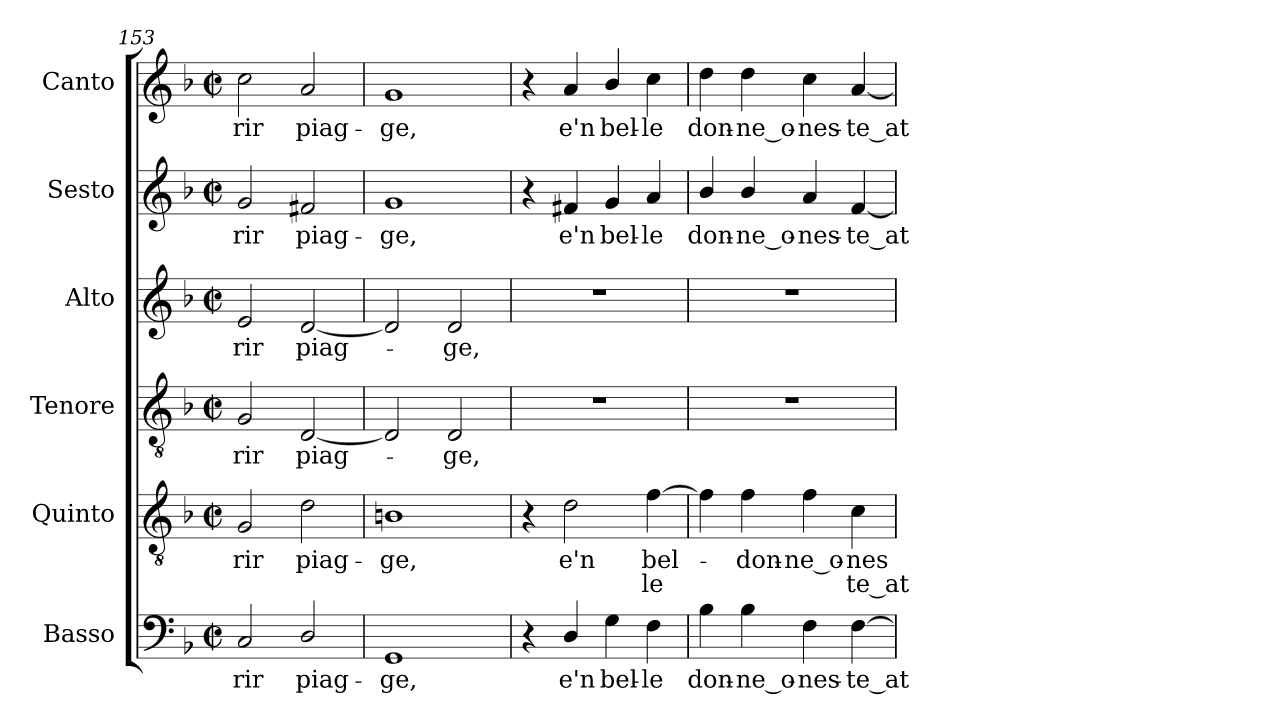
**kern	**text	**kern	**text	**text	**kern	**text	**kern	**text	**kern	**text	**kern	**text
*part6	*part6	*part5	*part5	*part5	*part4	*part4	*part3	*part3	*part2	*part2	*part1	*part1
*staff6	*staff6	*staff5	*staff5	*staff5	*staff4	*staff4	*staff3	*staff3	*staff2	*staff2	*staff1	*staff1
*I"Basso	*	*I"Quinto	*	*	*I"Tenore	*	*I"Alto	*	*I"Sesto	*	*I"Canto	*
*I'B.	*	*	*	*	*I'T.	*	*I'A.	*	*I'S.	*	*	*
*clefF4	*	*clefGv2	*	*	*clefGv2	*	*clefG2	*	*clefG2	*	*clefG2	*
*	*	*ITrd7c12	*	*	*ITrd7c12	*	*	*	*	*	*	*
*k[b-]	*	*k[b-]	*	*	*k[b-]	*	*k[b-]	*	*k[b-]	*	*k[b-]	*
*F:	*	*F:	*	*	*F:	*	*F:	*	*F:	*	*F:	*
*M2/2	*	*M2/2	*	*	*M2/2	*	*M2/2	*	*M2/2	*	*M2/2	*
*met(c|)	*	*met(c|)	*	*	*met(c|)	*	*met(c|)	*	*met(c|)	*	*met(c|)	*
=153	=153	=153	=153	=153	=153	=153	=153	=153	=153	=153	=153	=153
!	!LO:LY:b:color=#000000	!	!	!	!	!	!	!	!	!	!	!
!	!	!	!LO:LY:b:color=#000000	!	!	!	!	!	!	!	!	!
!	!	!	!	!	!	!LO:LY:b:color=#000000	!	!	!	!	!	!
!	!	!	!	!	!	!	!	!LO:LY:b:color=#000000	!	!	!	!
!	!	!	!	!	!	!	!	!	!	!LO:LY:b:color=#000000	!	!
!	!	!	!	!	!	!	!	!	!	!	!	!LO:LY:b:color=#000000
2Ci/	-rir	2GGi/	-rir	.	2GGi/	-rir	2ei/	-rir	2gi/	-rir	2cci\	-rir
!	!LO:LY:b:color=#000000	!	!	!	!	!	!	!	!	!	!	!
!	!	!	!LO:LY:b:color=#000000	!	!	!	!	!	!	!	!	!
!	!	!	!	!	!	!LO:LY:b:color=#000000	!	!	!	!	!	!
!	!	!	!	!	!	!	!	!LO:LY:b:color=#000000	!	!	!	!
!	!	!	!	!	!	!	!	!	!	!LO:LY:b:color=#000000	!	!
!	!	!	!	!	!	!	!	!	!	!	!	!LO:LY:b:color=#000000
2Di/	piag-	2Di\	piag-	.	[2DDi/	piag-	[2di/	piag-	2f#Xi/	piag-	2ai/	piag-
=154	=154	=154	=154	=154	=154	=154	=154	=154	=154	=154	=154	=154
!	!LO:LY:b:color=#000000	!	!	!	!	!	!	!	!	!	!	!
!	!	!	!LO:LY:b:color=#000000	!	!	!	!	!	!	!	!	!
!	!	!	!	!	!	!	!	!	!	!LO:LY:b:color=#000000	!	!
!	!	!	!	!	!	!	!	!	!	!	!	!LO:LY:b:color=#000000
1GGi	-ge,	1BBni	-ge,	.	2DDi/]	.	2di/]	.	1gi	-ge,	1gi	-ge,
!	!	!	!	!	!	!LO:LY:b:color=#000000	!	!	!	!	!	!
!	!	!	!	!	!	!	!	!LO:LY:b:color=#000000	!	!	!	!
.	.	.	.	.	2DDi/	-ge,	2di/	-ge,	.	.	.	.
!!LO:PB:g=z
=155	=155	=155	=155	=155	=155	=155	=155	=155	=155	=155	=155	=155
4r	.	4r	.	.	1r	.	1r	.	4r	.	4r	.
!	!LO:LY:b:color=#000000	!	!	!	!	!	!	!	!	!	!	!
!	!	!	!LO:LY:b:color=#000000	!	!	!	!	!	!	!	!	!
!	!	!	!	!	!	!	!	!	!	!LO:LY:b:color=#000000	!	!
!	!	!	!	!	!	!	!	!	!	!	!	!LO:LY:b:color=#000000
4Di/	e'n	2Di\	e'n	.	.	.	.	.	4f#Xi/	e'n	4ai/	e'n
!	!LO:LY:b:color=#000000	!	!	!	!	!	!	!	!	!	!	!
!	!	!	!	!	!	!	!	!	!	!LO:LY:b:color=#000000	!	!
!	!	!	!	!	!	!	!	!	!	!	!	!LO:LY:b:color=#000000
4Gi\	bel-	.	.	.	.	.	.	.	4gi/	bel-	4b-i/	bel-
!	!LO:LY:b:color=#000000	!	!	!	!	!	!	!	!	!	!	!
!	!	!	!LO:LY:b:color=#000000	!LO:LY:b:color=#000000	!	!	!	!	!	!	!	!
!	!	!	!	!	!	!	!	!	!	!LO:LY:b:color=#000000	!	!
!	!	!	!	!	!	!	!	!	!	!	!	!LO:LY:b:color=#000000
4Fi\	-le	[4Fi\	bel-	-le	.	.	.	.	4ai/	-le	4cci\	-le
=156	=156	=156	=156	=156	=156	=156	=156	=156	=156	=156	=156	=156
!	!LO:LY:b:color=#000000	!	!	!	!	!	!	!	!	!	!	!
!	!	!	!	!	!	!	!	!	!	!LO:LY:b:color=#000000	!	!
!	!	!	!	!	!	!	!	!	!	!	!	!LO:LY:b:color=#000000
4B-i\	don-	4Fi\]	.	.	1r	.	1r	.	4b-i/	don-	4ddi\	don-
!	!LO:LY:b:color=#000000	!	!	!	!	!	!	!	!	!	!	!
!	!	!	!LO:LY:b:color=#000000	!	!	!	!	!	!	!	!	!
!	!	!	!	!	!	!	!	!	!	!LO:LY:b:color=#000000	!	!
!	!	!	!	!	!	!	!	!	!	!	!	!LO:LY:b:color=#000000
4B-i\	-ne_o-	4Fi\	don-	.	.	.	.	.	4b-i/	-ne_o-	4ddi\	-ne_o-
!	!LO:LY:b:color=#000000	!	!	!	!	!	!	!	!	!	!	!
!	!	!	!LO:LY:b:color=#000000	!	!	!	!	!	!	!	!	!
!	!	!	!	!	!	!	!	!	!	!LO:LY:b:color=#000000	!	!
!	!	!	!	!	!	!	!	!	!	!	!	!LO:LY:b:color=#000000
4Fi\	-nes-	4Fi\	-ne_o-	.	.	.	.	.	4ai/	-nes-	4cci\	-nes-
!	!LO:LY:b:color=#000000	!	!	!	!	!	!	!	!	!	!	!
!	!	!	!LO:LY:b:color=#000000	!LO:LY:b:color=#000000	!	!	!	!	!	!	!	!
!	!	!	!	!	!	!	!	!	!	!LO:LY:b:color=#000000	!	!
!	!	!	!	!	!	!	!	!	!	!	!	!LO:LY:b:color=#000000
[4Fi\	-te_at-	4Ci\	-nes-	-te_at-	.	.	.	.	[4fi/	-te_at-	[4ai/	-te_at-
=	=	=	=	=	=	=	=	=	=	=	=	=
*-	*-	*-	*-	*-	*-	*-	*-	*-	*-	*-	*-	*-
